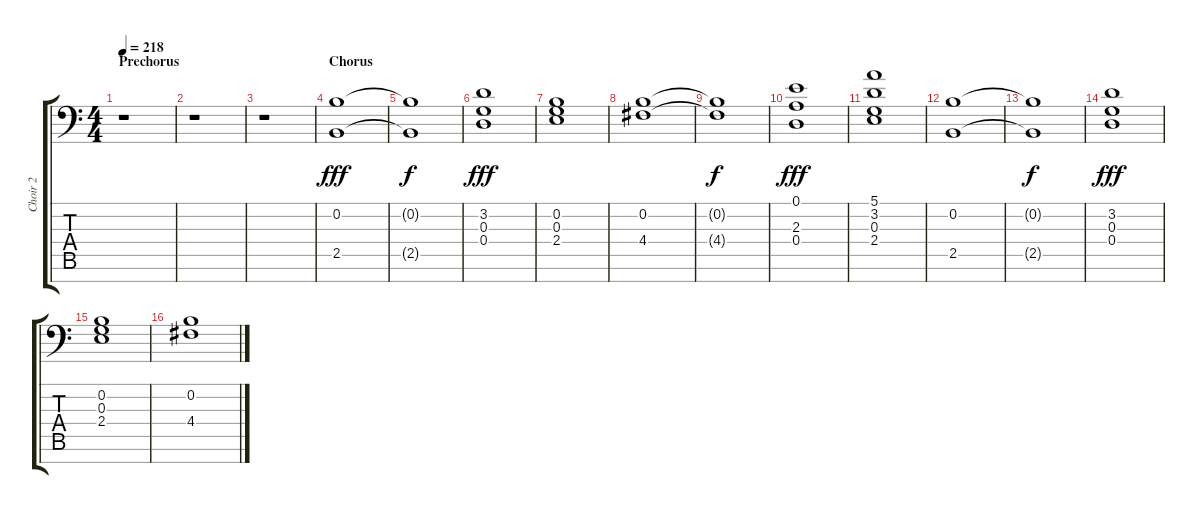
\track ("Choir 2" "Choir 2") {instrument choiraahs}
\staff {score tabs}
\tuning (E4 B3 G3 D3 A2 E2 C-1) {hide}
\ts (4 4)
\section ("" "Prechorus")
\tempo 218
\clef f4
\ks c
r.1{dy fff} |
r.1 |
r.1 |
\section ("" "Chorus")
(0.2 2.5).1 |
(0.2{t} 2.5{t}).1{dy f} |
(3.2 0.3 0.4).1{dy fff} |
(0.2 0.3 2.4).1 |
(0.2 4.4).1 |
(0.2{t} 4.4{t}).1{dy f} |
(0.1 2.3 0.4).1{dy fff} |
(5.1 3.2 0.3 2.4).1 |
(0.2 2.5).1 |
(0.2{t} 2.5{t}).1{dy f} |
(3.2 0.3 0.4).1{dy fff} |
(0.2 0.3 2.4).1 |
(0.2 4.4).1
